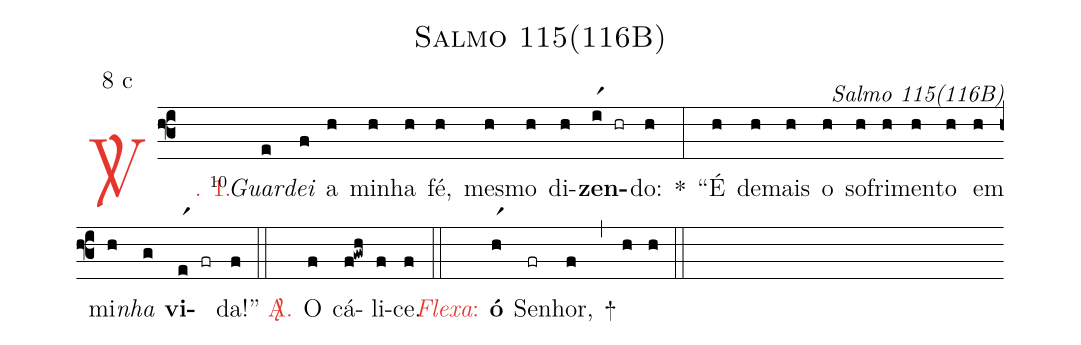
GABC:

name: Salmo 115(116B);
mode: 8;
mode-differentia: c;
commentary: Salmo 115(116B);
%%
(f3)

<c><sp>V/</sp>. 1.</c>() <v>\VSup{10}</v><i>Guar</i>(e)<i>dei</i>(f) a(h) mi(h)nha(h) fé,(h) mes(h)mo(h) di(h)<b>zen</b>(ir1 hr)do:(h) *(:) ``É(h) de(h)mais(h) o(h) so(h)fri(h)men(h)to(h) em(h) mi(h)<i>nha</i>(g) <b>vi</b>(er1)(fr)da!''(f)

(::)

<nlba><c><sp>A/</sp>.</c>() O</nlba>(f) cá(f!gwh)li(f)ce.(f)

(::)

<nlba><c><i>Flexa</i>:</c>() <b>ó</b></nlba>(hr1) Se(fr)nhor,(f) +(,) (h) (h)

(::)
